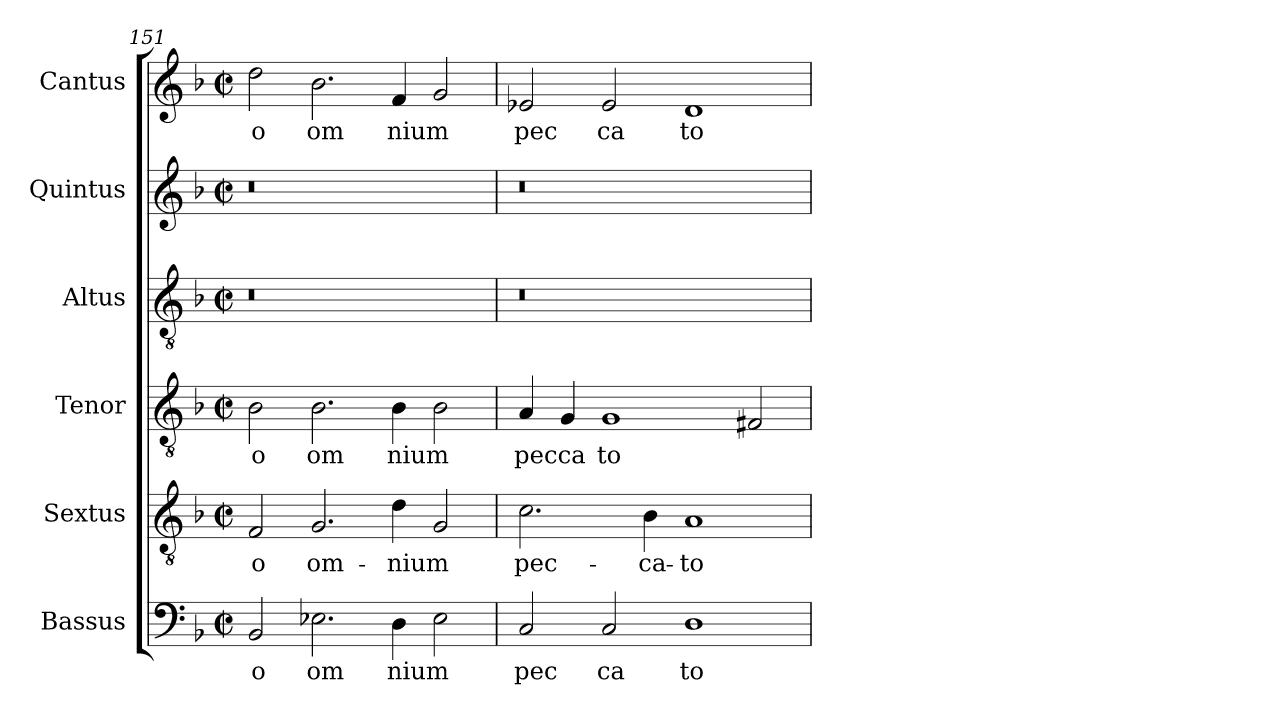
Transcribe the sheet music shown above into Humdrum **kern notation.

**kern	**text	**kern	**text	**kern	**text	**kern	**kern	**kern	**text
*part6	*part6	*part5	*part5	*part4	*part4	*part3	*part2	*part1	*part1
*staff6	*staff6	*staff5	*staff5	*staff4	*staff4	*staff3	*staff2	*staff1	*staff1
*I"Bassus	*	*I"Sextus	*	*I"Tenor	*	*I"Altus	*I"Quintus	*I"Cantus	*
*clefF4	*	*clefGv2	*	*clefGv2	*	*clefGv2	*clefG2	*clefG2	*
*k[b-]	*	*k[b-]	*	*k[b-]	*	*k[b-]	*k[b-]	*k[b-]	*
*F:	*	*F:	*	*F:	*	*F:	*F:	*F:	*
*M2/2	*	*M2/2	*	*M2/2	*	*M2/2	*M2/2	*M2/2	*
*met(c|)	*	*met(c|)	*	*met(c|)	*	*met(c|)	*met(c|)	*met(c|)	*
=151	=151	=151	=151	=151	=151	=151	=151	=151	=151
!	!LO:LY:b:cj	!	!LO:LY:b:cj	!	!LO:LY:b:cj	!	!	!	!LO:LY:b:cj
2BB-/	o	2F/	-o	2B-\	o	0r	0r	2dd\	o
!	!LO:LY:b:cj	!	!LO:LY:b:cj	!	!LO:LY:b:cj	!	!	!	!LO:LY:b:cj
2.E-X\	om	2.G/	om-	2.B-\	om	.	.	2.b-\	om
!	!LO:LY:b	!	!LO:LY:b	!	!LO:LY:b	!	!	!	!LO:LY:b
4D\	nium	4d\	-nium	4B-\	nium	.	.	4f/	nium
2E-\	.	2G/	.	2B-\	.	.	.	2g/	.
=152	=152	=152	=152	=152	=152	=152	=152	=152	=152
!	!LO:LY:b:cj	!	!LO:LY:b:cj	!	!LO:LY:b:cj	!	!	!	!LO:LY:b:cj
2C/	pec	2.c\	pec-	4A/	pecca	0r	0r	2e-X/	pec
.	.	.	.	4G/	.	.	.	.	.
!	!LO:LY:b:cj	!	!	!	!LO:LY:b:cj	!	!	!	!LO:LY:b:cj
2C/	ca	.	.	1G	to	.	.	2e-/	ca
!	!	!	!LO:LY:b:cj	!	!	!	!	!	!
.	.	4B-\	-ca-	.	.	.	.	.	.
!	!LO:LY:b:cj	!	!LO:LY:b:cj	!	!	!	!	!	!LO:LY:b:cj
1D	to	1A	-to-	.	.	.	.	1d	to
.	.	.	.	2F#/	.	.	.	.	.
=	=	=	=	=	=	=	=	=	=
*-	*-	*-	*-	*-	*-	*-	*-	*-	*-
